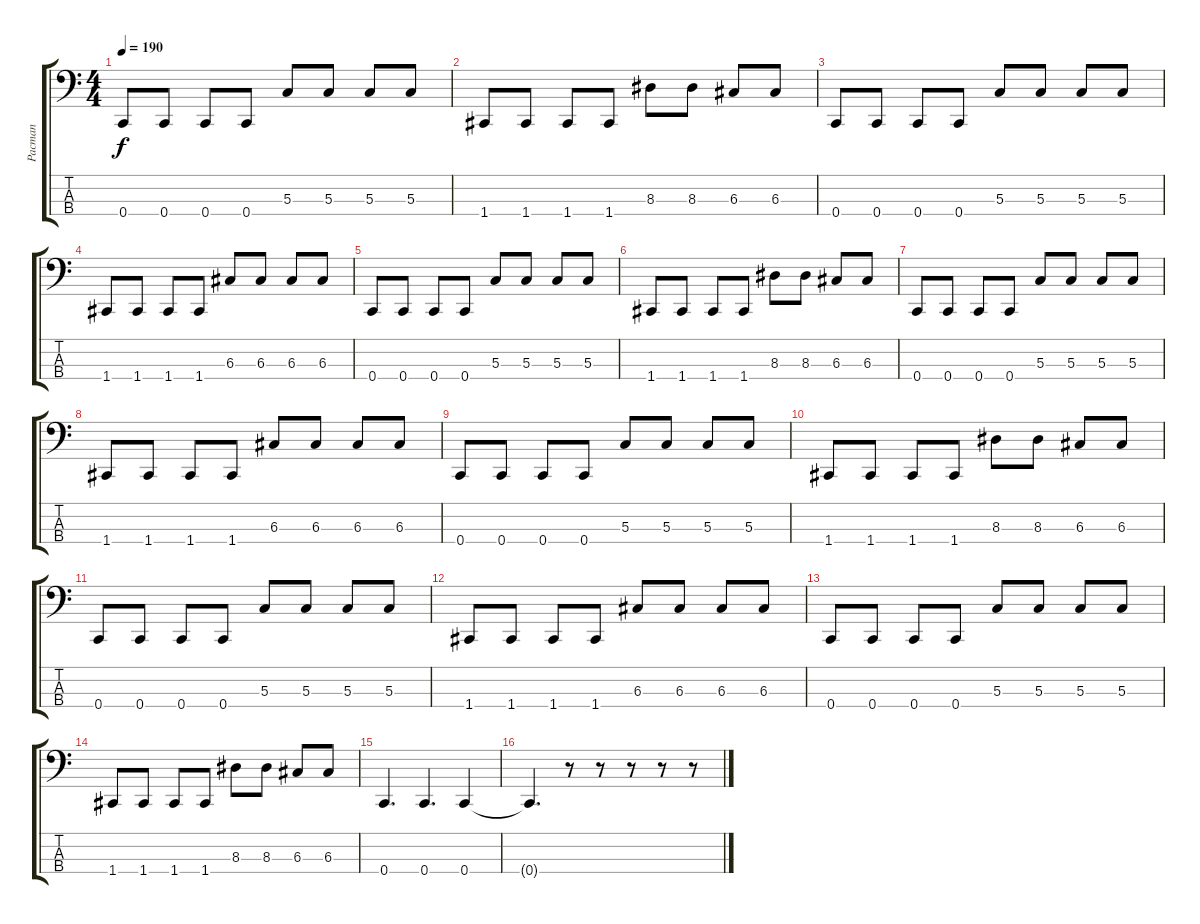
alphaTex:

\track ("Pacman" "Pacman") {instrument electricbasspick}
\staff {score tabs}
\tuning (F2 C2 G1 C1) {hide}
\ts (4 4)
\tempo 190
\clef f4
\ks c
0.4.8{dy f} 0.4.8 0.4.8 0.4.8 5.3.8 5.3.8 5.3.8 5.3.8 |
1.4.8 1.4.8 1.4.8 1.4.8 8.3.8 8.3.8 6.3.8 6.3.8 |
0.4.8 0.4.8 0.4.8 0.4.8 5.3.8 5.3.8 5.3.8 5.3.8 |
1.4.8 1.4.8 1.4.8 1.4.8 6.3.8 6.3.8 6.3.8 6.3.8 |
0.4.8 0.4.8 0.4.8 0.4.8 5.3.8 5.3.8 5.3.8 5.3.8 |
1.4.8 1.4.8 1.4.8 1.4.8 8.3.8 8.3.8 6.3.8 6.3.8 |
0.4.8 0.4.8 0.4.8 0.4.8 5.3.8 5.3.8 5.3.8 5.3.8 |
1.4.8 1.4.8 1.4.8 1.4.8 6.3.8 6.3.8 6.3.8 6.3.8 |
0.4.8 0.4.8 0.4.8 0.4.8 5.3.8 5.3.8 5.3.8 5.3.8 |
1.4.8 1.4.8 1.4.8 1.4.8 8.3.8 8.3.8 6.3.8 6.3.8 |
0.4.8 0.4.8 0.4.8 0.4.8 5.3.8 5.3.8 5.3.8 5.3.8 |
1.4.8 1.4.8 1.4.8 1.4.8 6.3.8 6.3.8 6.3.8 6.3.8 |
0.4.8 0.4.8 0.4.8 0.4.8 5.3.8 5.3.8 5.3.8 5.3.8 |
1.4.8 1.4.8 1.4.8 1.4.8 8.3.8 8.3.8 6.3.8 6.3.8 |
0.4.4{d} 0.4.4{d} 0.4.4 |
0.4{t}.4{d} r.8 r.8 r.8 r.8 r.8
